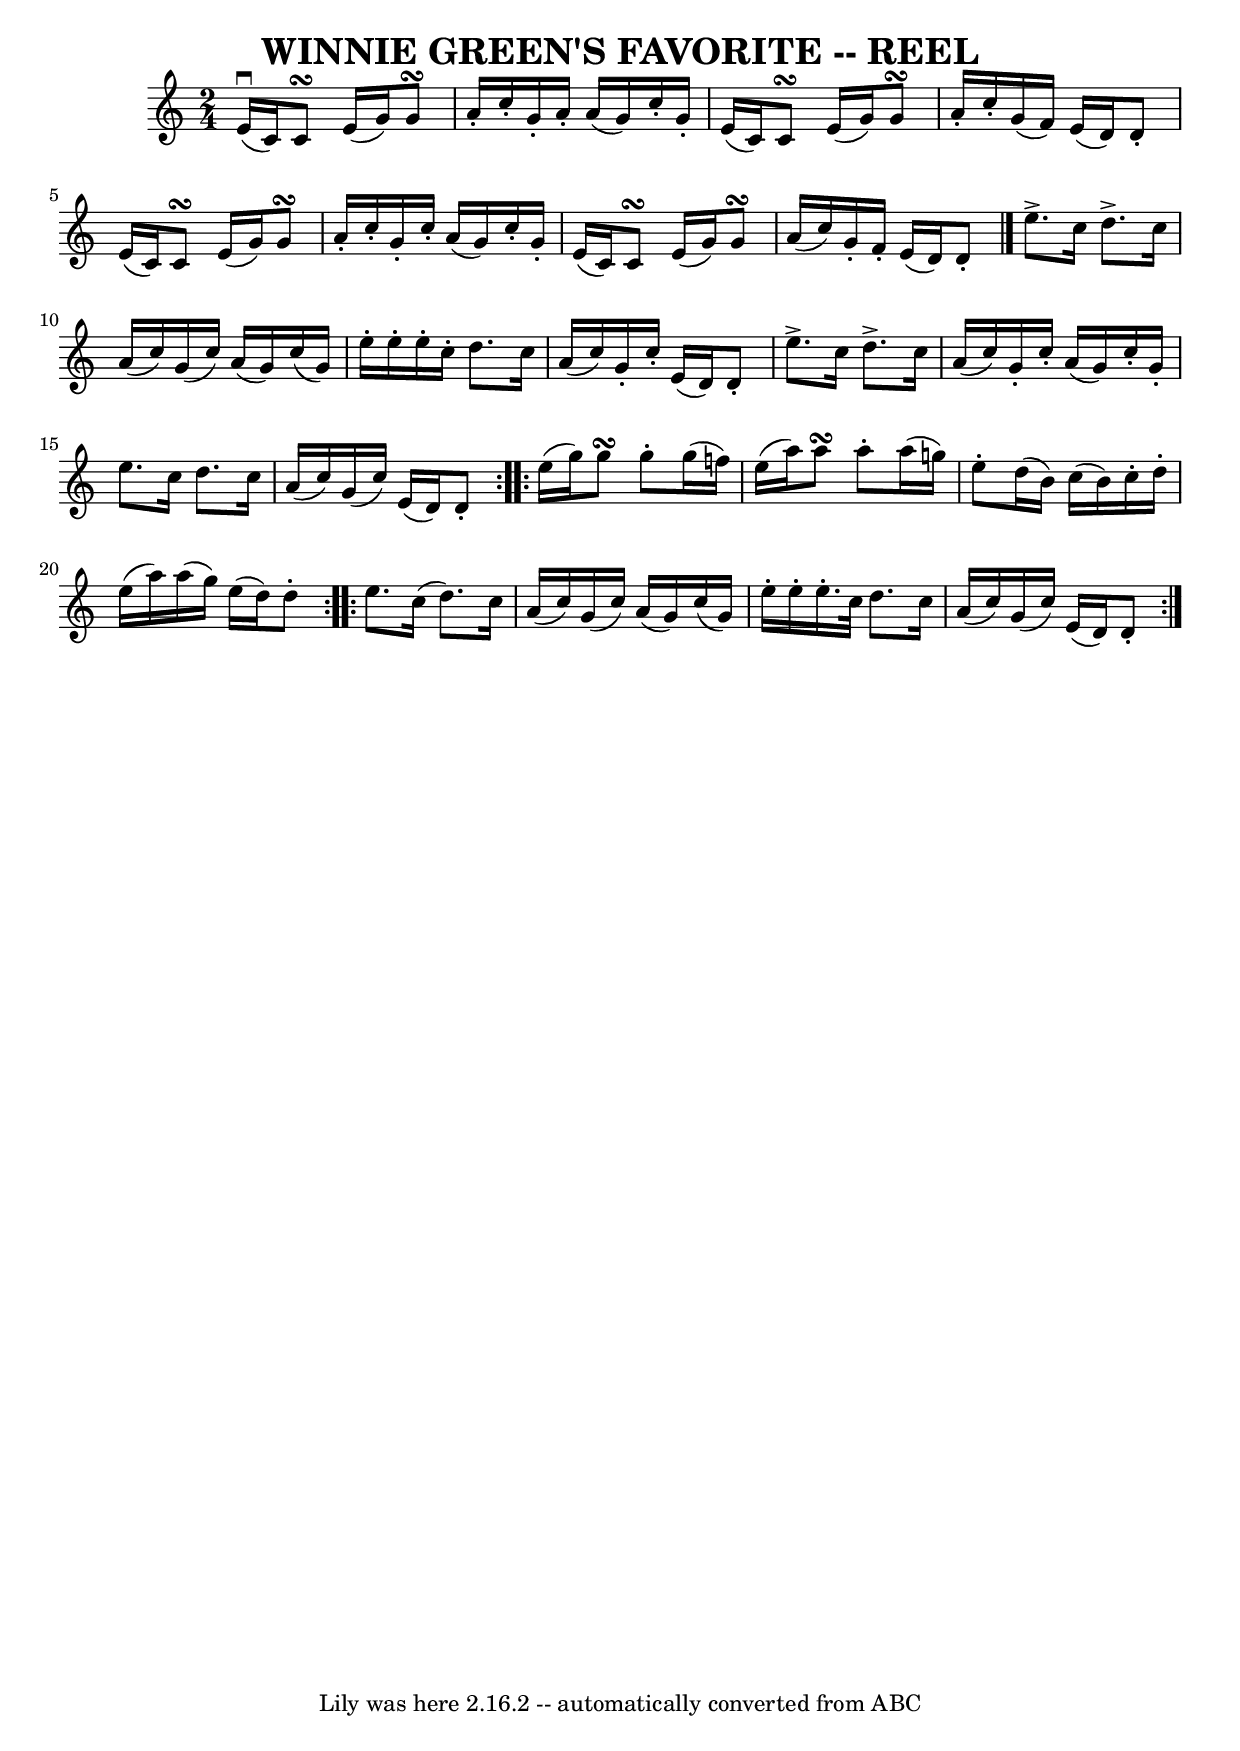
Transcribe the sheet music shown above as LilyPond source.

\version "2.7.40"
\include "Mammoth.ily"
\header {
	book = "Ryan's Mammoth Collection of Fiddle Tunes"
	crossRefNumber = "1"
	footnotes = ""
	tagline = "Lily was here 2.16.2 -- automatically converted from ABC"
	title = "WINNIE GREEN'S FAVORITE -- REEL"
}
voicedefault =  {
\set Score.defaultBarType = "empty"

\time 2/4 \key c \major e'16^\downbow(c'16) c'8\turn e'16 (
g'16) g'8\turn    |
 a'16 -. c''16 -. g'16 -. a'16 -. a'16 
(g'16) c''16 -. g'16 -.   |
 e'16 (c'16) c'8\turn    
e'16 (g'16) g'8\turn    |
 a'16 -. c''16 -. g'16 (f'16  
-) e'16 (d'16) d'8 -.   |
 e'16 (c'16) c'8\turn    
e'16 (g'16) g'8\turn    |
 a'16 -. c''16 -. g'16 -. c''16 
-. a'16 (g'16) c''16 -. g'16 -.   |
 e'16 (c'16)   
c'8\turn e'16 (g'16) g'8\turn    |
 a'16 (c''16)   
g'16 -. f'16 -. e'16 (d'16) d'8 -.   \bar "|."     
\repeat volta 2 { e''8.^\accent c''16 d''8.^\accent c''16    
|
 a'16 (c''16) g'16 (c''16) a'16 (g'16) c''16 
(g'16)   |
 e''16 -. e''16 -. e''16 -. c''16 -. d''8.    
c''16    |
 a'16 (c''16) g'16 -. c''16 -. e'16 (d'16) 
 d'8 -.   |
 e''8.^\accent c''16 d''8.^\accent c''16    
|
 a'16 (c''16) g'16 -. c''16 -. a'16 (g'16) c''16 
-. g'16 -.   |
 e''8. c''16 d''8. c''16    |
 a'16 (
 c''16) g'16 (c''16) e'16 (d'16) d'8 -.   }     
\repeat volta 2 { e''16 (g''16) g''8\turn g''8 -. g''16 (
f''!16)   |
 e''16 (a''16) a''8\turn a''8 -. a''16 (
g''!16)   |
 e''8 -. d''16 (b'16) c''16 (b'16)   
c''16 -. d''16 -.   |
 e''16 (a''16) a''16 (g''16)   
e''16 (d''16) d''8 -.   }     \repeat volta 2 { e''8. c''16 (
d''8.) c''16    |
 a'16 (c''16) g'16 (c''16) a'16 
(g'16) c''16 (g'16)   |
 e''16 -. e''16 -. e''16. -.  
 c''32 d''8. c''16    |
 a'16 (c''16) g'16 (c''16)  
 e'16 (d'16) d'8 -.   }
}

\score{
    <<

	\context Staff="default"
	{
	    \voicedefault 
	}

    >>
	\layout {
	}
	\midi {}
}
